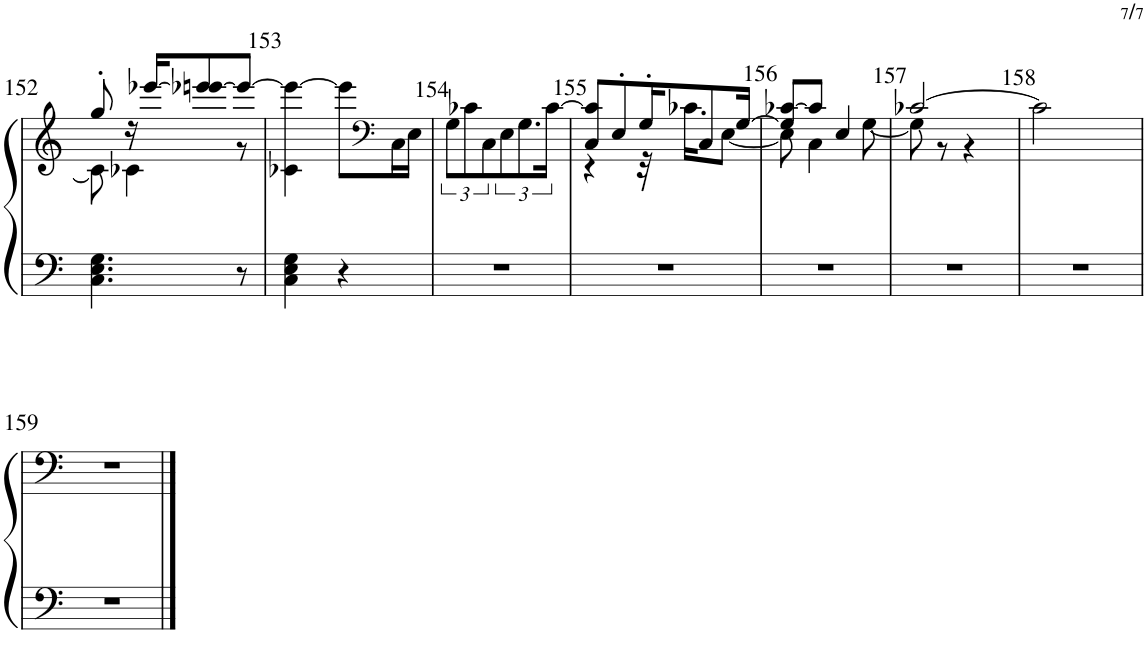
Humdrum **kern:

**kern	**kern
*part1	*part1
*staff2	*staff1
*I"ピアノ	*
!!LO:PB:g=z
*clefF4	*clefG2
*k[]	*k[]
*M4/8	*M4/8
=152	=152
*	*^
4.C\ 4.E\ 4.G\	8gg'/	8c-\]
.	16r	4c-X\
.	[16eee-X/KL	.
.	8eee-X/] [8eeen/	.
8r	8eee/J_	8r
*	*v	*v
=153	=153
4C\ 4E\ 4G\	4c-X\ 4eee\_
4r	8eee\L]
*	*clefF4
.	16C\L
.	16E\JJ
=154	=154
2r	12G\L
.	12c-X\
.	12C\
.	12E\
.	12.G\
.	[24c-\Jk
=155	=155
*	*^
2r	8C/ 8c-/]L	4r
.	8E'/	.
.	16G'/K	32r
.	.	16.c-X\KL
.	8C/	.
.	.	[8E\J
.	[16G/Jk	.
=156	=156	=156
2r	8G/] [8c-X/L	8E\]
.	8c-/J]	4C\
.	4E/	.
.	.	[8G\
=157	=157	=157
2r	[2c-X/	8G\]
.	.	8r
.	.	4r
*	*v	*v
=158	=158
2r	2c-\]
!!LO:LB:g=z
=159	=159
2r	2r
==	==
*-	*-
